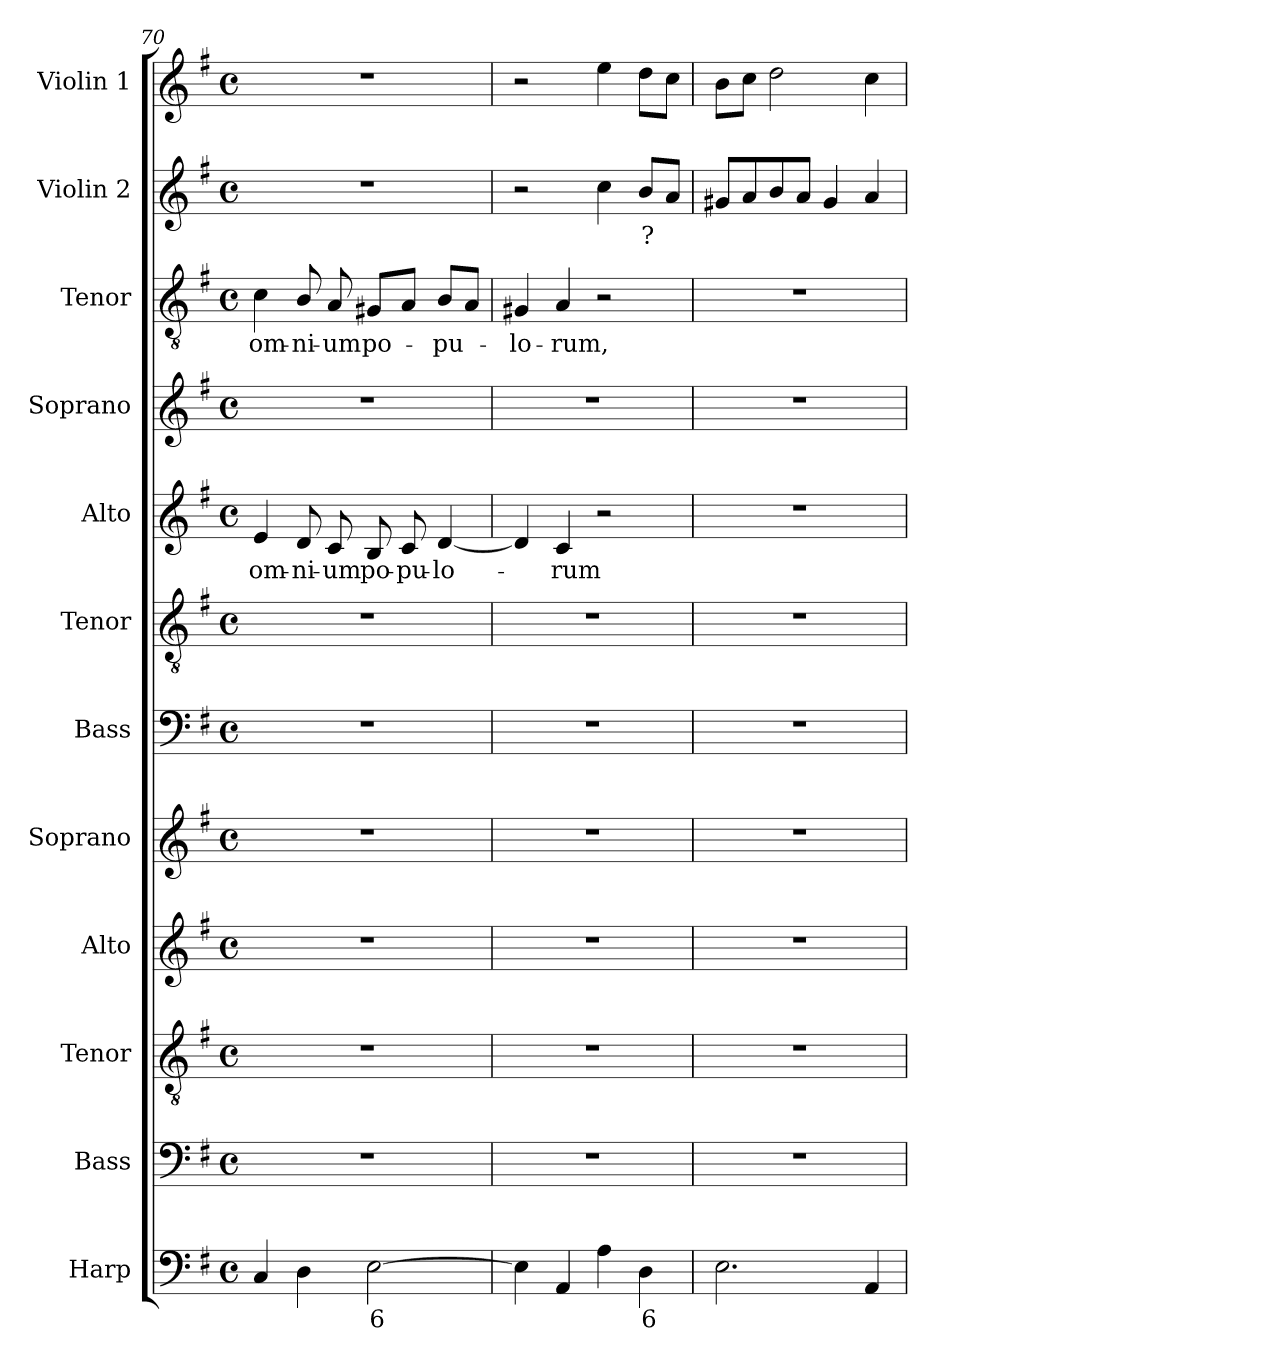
**kern	**text	**kern	**kern	**kern	**kern	**kern	**kern	**kern	**text	**kern	**kern	**text	**kern	**text	**kern
*part12	*part12	*part11	*part10	*part9	*part8	*part7	*part6	*part5	*part5	*part4	*part3	*part3	*part2	*part2	*part1
*staff12	*staff12	*staff11	*staff10	*staff9	*staff8	*staff7	*staff6	*staff5	*staff5	*staff4	*staff3	*staff3	*staff2	*staff2	*staff1
*I"Harp	*	*I"Bass	*I"Tenor	*I"Alto	*I"Soprano	*I"Bass	*I"Tenor	*I"Alto	*	*I"Soprano	*I"Tenor	*	*I"Violin 2	*	*I"Violin 1
*I'Hp.	*	*I'B.	*I'T.	*I'A.	*I'S.	*I'B.	*I'T.	*I'A.	*	*I'S.	*I'T.	*	*I'Vln. 2	*	*I'Vln. 1
*clefF4	*	*clefF4	*clefGv2	*clefG2	*clefG2	*clefF4	*clefGv2	*clefG2	*	*clefG2	*clefGv2	*	*clefG2	*	*clefG2
*	*	*	*ITrd7c12	*	*	*	*ITrd7c12	*	*	*	*ITrd7c12	*	*	*	*
*k[f#]	*	*k[f#]	*k[f#]	*k[f#]	*k[f#]	*k[f#]	*k[f#]	*k[f#]	*	*k[f#]	*k[f#]	*	*k[f#]	*	*k[f#]
*G:	*	*G:	*G:	*G:	*G:	*G:	*G:	*G:	*	*G:	*G:	*	*G:	*	*G:
*M4/4	*	*M4/4	*M4/4	*M4/4	*M4/4	*M4/4	*M4/4	*M4/4	*	*M4/4	*M4/4	*	*M4/4	*	*M4/4
*met(c)	*	*met(c)	*met(c)	*met(c)	*met(c)	*met(c)	*met(c)	*met(c)	*	*met(c)	*met(c)	*	*met(c)	*	*met(c)
=70	=70	=70	=70	=70	=70	=70	=70	=70	=70	=70	=70	=70	=70	=70	=70
!	!	!	!	!	!	!	!	!	!LO:LY:b:color=#000000	!	!	!	!	!	!
!	!	!	!	!	!	!	!	!	!	!	!	!LO:LY:b:color=#000000	!	!	!
4Ci/	.	1r	1r	1r	1r	1r	1r	4ei/	om-	1r	4Ci\	om-	1r	.	1r
!	!	!	!	!	!	!	!	!	!LO:LY:b:color=#000000	!	!	!	!	!	!
!	!	!	!	!	!	!	!	!	!	!	!	!LO:LY:b:color=#000000	!	!	!
4Di\	.	.	.	.	.	.	.	8di/	-ni-	.	8BBi/	-ni-	.	.	.
!	!	!	!	!	!	!	!	!	!LO:LY:b:color=#000000	!	!	!	!	!	!
!	!	!	!	!	!	!	!	!	!	!	!	!LO:LY:b:color=#000000	!	!	!
.	.	.	.	.	.	.	.	8ci/	-um	.	8AAi/	-um	.	.	.
!	!LO:LY:b:color=#000000	!	!	!	!	!	!	!	!	!	!	!	!	!	!
!	!	!	!	!	!	!	!	!	!LO:LY:b:color=#000000	!	!	!	!	!	!
!	!	!	!	!	!	!	!	!	!	!	!	!LO:LY:b:color=#000000	!	!	!
[>2Ei\	6	.	.	.	.	.	.	8Bi/	po-	.	8GG#Xi/L	po-	.	.	.
!	!	!	!	!	!	!	!	!	!LO:LY:b:color=#000000	!	!	!	!	!	!
.	.	.	.	.	.	.	.	8ci/	-pu-	.	8AAi/J	.	.	.	.
!	!	!	!	!	!	!	!	!	!LO:LY:b:color=#000000	!	!	!	!	!	!
!	!	!	!	!	!	!	!	!	!	!	!	!LO:LY:b:color=#000000	!	!	!
.	.	.	.	.	.	.	.	[<4di/	-lo-	.	8BBi/L	-pu-	.	.	.
.	.	.	.	.	.	.	.	.	.	.	8AAi/J	.	.	.	.
!!LO:PB:g=z
=71	=71	=71	=71	=71	=71	=71	=71	=71	=71	=71	=71	=71	=71	=71	=71
!	!	!	!	!	!	!	!	!	!	!	!	!LO:LY:b:color=#000000	!	!	!
4Ei\]	.	1r	1r	1r	1r	1r	1r	4di/]	.	1r	4GG#Xi/	-lo-	2r	.	2r
!	!	!	!	!	!	!	!	!	!LO:LY:b:color=#000000	!	!	!	!	!	!
!	!	!	!	!	!	!	!	!	!	!	!	!LO:LY:b:color=#000000	!	!	!
4AAi/	.	.	.	.	.	.	.	4ci/	-rum	.	4AAi/	-rum,	.	.	.
4Ai\	.	.	.	.	.	.	.	2r	.	.	2r	.	4cci\	.	4eei\
!	!LO:LY:b:color=#000000	!	!	!	!	!	!	!	!	!	!	!	!	!	!
!	!	!	!	!	!	!	!	!	!	!	!	!	!	!LO:LY:b:color=#000000	!
4Di\	6	.	.	.	.	.	.	.	.	.	.	.	8bi/L	?	8ddi\L
.	.	.	.	.	.	.	.	.	.	.	.	.	8ai/J	.	8cci\J
=72	=72	=72	=72	=72	=72	=72	=72	=72	=72	=72	=72	=72	=72	=72	=72
2.Ei\	.	1r	1r	1r	1r	1r	1r	1r	.	1r	1r	.	8g#Xi/L	.	8bi\L
.	.	.	.	.	.	.	.	.	.	.	.	.	8ai/	.	8cci\J
.	.	.	.	.	.	.	.	.	.	.	.	.	8bi/	.	2ddi\
.	.	.	.	.	.	.	.	.	.	.	.	.	8ai/J	.	.
.	.	.	.	.	.	.	.	.	.	.	.	.	4g#i/	.	.
4AAi/	.	.	.	.	.	.	.	.	.	.	.	.	4ai/	.	4cci\
=	=	=	=	=	=	=	=	=	=	=	=	=	=	=	=
*-	*-	*-	*-	*-	*-	*-	*-	*-	*-	*-	*-	*-	*-	*-	*-
